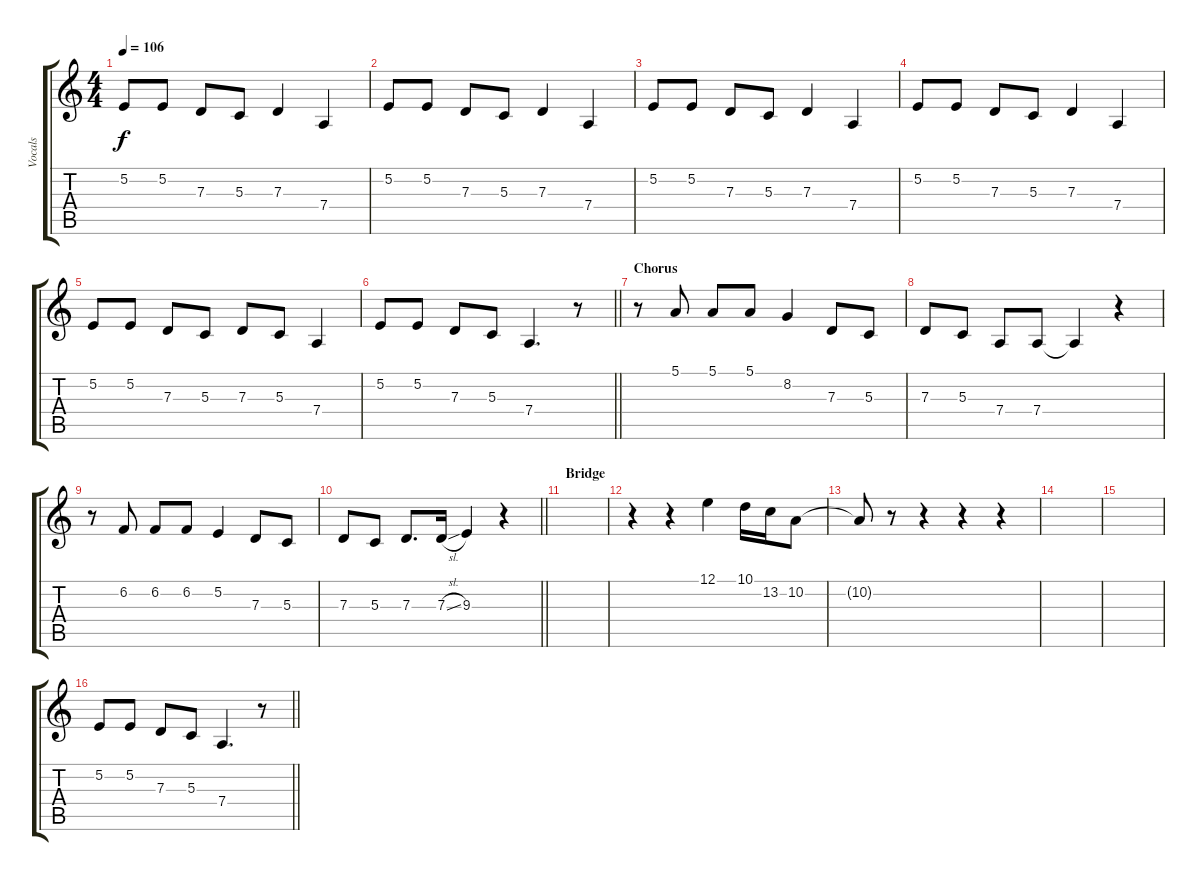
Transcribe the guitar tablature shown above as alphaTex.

\track ("Vocals" "Vocals") {instrument altosax}
\staff {score tabs}
\tuning (E4 B3 G3 D3 A2 E2) {hide}
\ts (4 4)
\tempo 106
\clef g2
\ks c
5.2.8{dy f} 5.2.8 7.3.8 5.3.8 7.3.4 7.4.4 |
5.2.8 5.2.8 7.3.8 5.3.8 7.3.4 7.4.4 |
5.2.8 5.2.8 7.3.8 5.3.8 7.3.4 7.4.4 |
5.2.8 5.2.8 7.3.8 5.3.8 7.3.4 7.4.4 |
5.2.8 5.2.8 7.3.8 5.3.8 7.3.8 5.3.8 7.4.4 |
\barLineRight lightlight
5.2.8 5.2.8 7.3.8 5.3.8 7.4.4{d} r.8 |
\section ("" "Chorus")
r.8 5.1.8 5.1.8 5.1.8 8.2.4 7.3.8 5.3.8 |
7.3.8 5.3.8 7.4.8 7.4.8 7.4{t}.4 r.4 |
r.8 6.2.8 6.2.8 6.2.8 5.2.4 7.3.8 5.3.8 |
\barLineRight lightlight
7.3.8 5.3.8 7.3.8{d} 7.3{sl}.16 9.3.4 r.4 |
\section ("" "Bridge")
|
r.4{volume 11} r.4 12.1.4 10.1.16 13.2.16 10.2.8 |
10.2{t}.8 r.8{volume 16} r.4 r.4 r.4 |
|
|
\barLineRight lightlight
5.2.8 5.2.8 7.3.8 5.3.8 7.4.4{d} r.8
